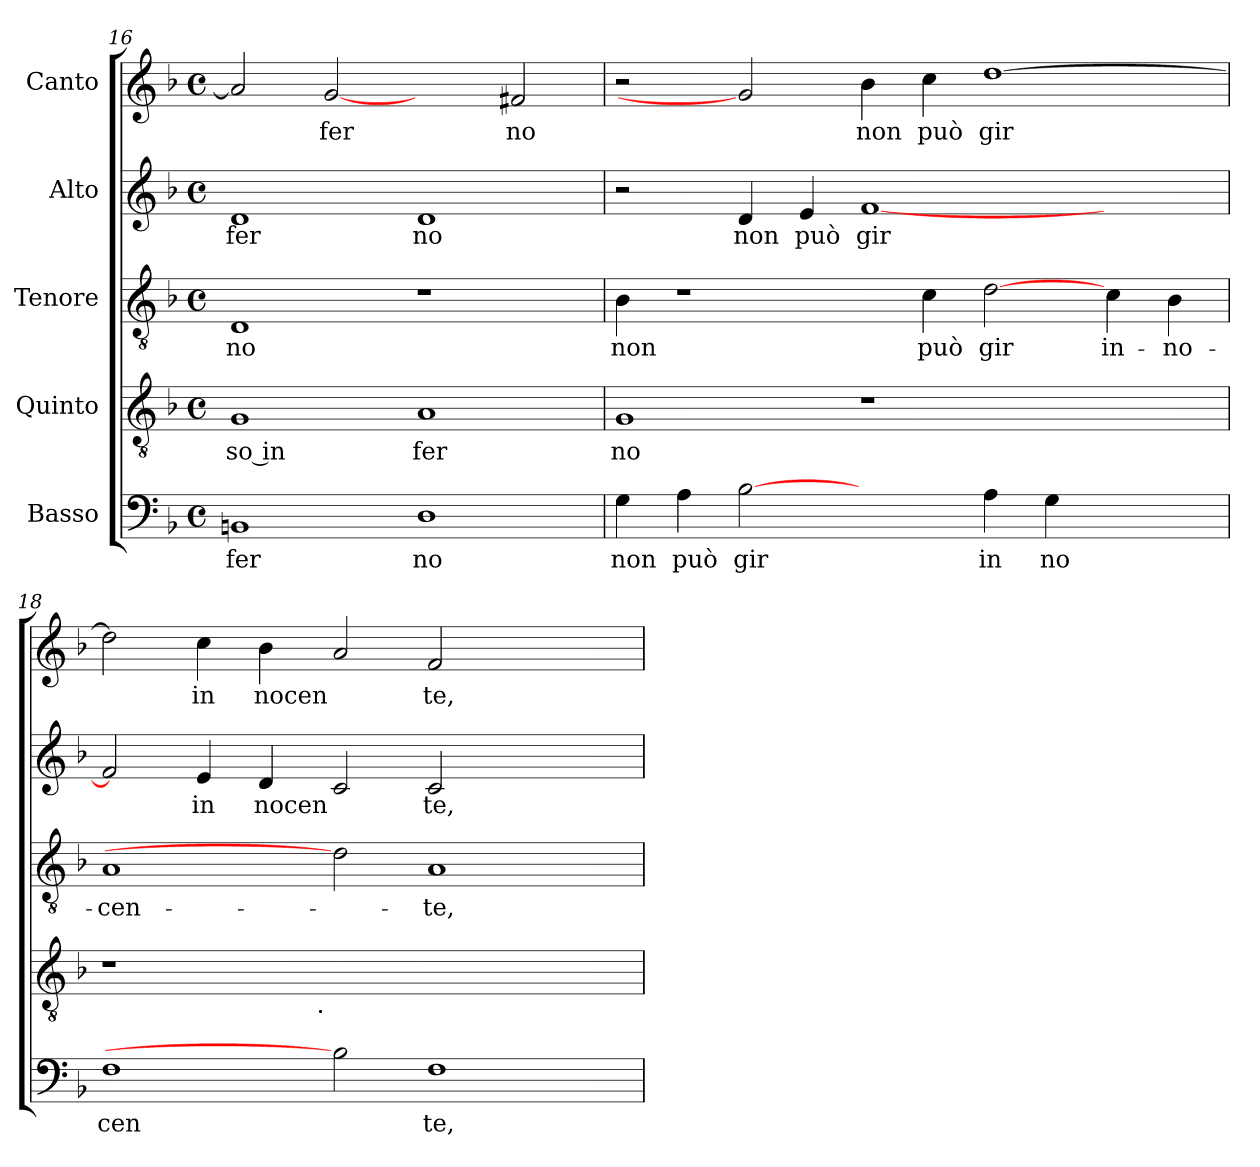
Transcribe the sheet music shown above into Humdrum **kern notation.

**kern	**text	**kern	**text	**kern	**text	**kern	**text	**kern	**text
*part5	*part5	*part4	*part4	*part3	*part3	*part2	*part2	*part1	*part1
*staff5	*staff5	*staff4	*staff4	*staff3	*staff3	*staff2	*staff2	*staff1	*staff1
*I"Basso	*	*I"Quinto	*	*I"Tenore	*	*I"Alto	*	*I"Canto	*
*clefF4	*	*clefGv2	*	*clefGv2	*	*clefG2	*	*clefG2	*
*k[b-]	*	*k[b-]	*	*k[b-]	*	*k[b-]	*	*k[b-]	*
*F:	*	*F:	*	*F:	*	*F:	*	*F:	*
*M4/4	*	*M4/4	*	*M4/4	*	*M4/4	*	*M4/4	*
*met(c)	*	*met(c)	*	*met(c)	*	*met(c)	*	*met(c)	*
=16	=16	=16	=16	=16	=16	=16	=16	=16	=16
!	!LO:LY:b:cj	!	!LO:LY:b:rj	!	!LO:LY:b:cj	!	!LO:LY:b:cj	!	!
1BBn	fer	1G	so in	1D	no	1d	fer	2a/]	.
!	!	!	!	!	!	!	!	!	!LO:LY:b:cj
.	.	.	.	.	.	.	.	[2g	fer
!	!LO:LY:b:cj	!	!LO:LY:b:cj	!	!	!	!LO:LY:b:cj	!	!
1D	no	1A	fer	1r	.	1d	no	2ryy	.
!	!	!	!	!	!	!	!	!	!LO:LY:b:cj
.	.	.	.	.	.	.	.	2f#X/	no
!!LO:PB:g=z
=17	=17	=17	=17	=17	=17	=17	=17	=17	=17
!	!LO:LY:b:cj	!	!LO:LY:b:cj	!	!LO:LY:b:cj	!	!	!	!
4G\	non	1G	no	4B-\	non	2r	.	2r	.
!	!LO:LY:b:cj	!	!	!	!	!	!	!	!
4A\	può	.	.	1r	.	.	.	.	.
!	!LO:LY:b:cj	!	!	!	!	!	!LO:LY:b:cj	!	!
[2B-	gir	.	.	.	.	4d/	non	2g]	.
!	!	!	!	!	!	!	!LO:LY:b:cj	!	!
.	.	.	.	.	.	4e/	può	.	.
!	!	!	!	!	!	!	!LO:LY:b:cj	!	!LO:LY:b:cj
2ryy	.	1r	.	.	.	[<1f	gir	4b-\	non
!	!	!	!	!	!LO:LY:b:cj	!	!	!	!LO:LY:b:cj
.	.	.	.	4c\	può	.	.	4cc\	può
!	!LO:LY:b:cj	!	!	!	!LO:LY:b:cj	!	!	!	!LO:LY:b:cj
4A\	in	.	.	[2d	gir	.	.	[>1dd	gir
!	!LO:LY:b:cj	!	!	!	!	!	!	!	!
4G\	no	.	.	.	.	.	.	.	.
!	!	!	!	!	!LO:LY:b:cj	!	!	!	!
2ryy	.	2ryy	.	4c\	in-	2ryy	.	.	.
!	!	!	!	!	!LO:LY:b:cj	!	!	!	!
.	.	.	.	4B-\	-no-	.	.	.	.
=18	=18	=18	=18	=18	=18	=18	=18	=18	=18
!	!LO:LY:b:cj	!	!	!	!LO:LY:b:cj	!	!	!	!
*	*	*^	*	*	*	*	*	*	*
1F	cen	1r	2ryy	.	1A	-cen-	2f/]	.	2dd\]	.
!	!	!	!	!	!	!	!	!LO:LY:b:cj	!	!LO:LY:b:cj
.	.	.	4...ryy	.	.	.	4e/	in	4cc\	in
!	!	!	!	!	!	!	!	!LO:LY:b	!	!LO:LY:b
.	.	.	.	.	.	.	4d/	nocen	4b-\	nocen
!	!	!	!LO:TX:b:t=.	!	!	!	!	!	!	!
.	.	.	1ryy	.	.	.	.	.	.	.
2B-]	.	1.ryy	.	.	2d]	.	2c/	.	2a/	.
!	!LO:LY:b:cj	!	!	!	!	!LO:LY:b:cj	!	!LO:LY:b:cj	!	!LO:LY:b:cj
1F	te,	.	.	.	1A	-te,	2c/	te,	2f/	te,
.	.	.	2ryy	.	.	.	.	.	.	.
.	.	.	.	.	.	.	2ryy	.	2ryy	.
.	.	.	32ryy	.	.	.	.	.	.	.
*	*	*v	*v	*	*	*	*	*	*	*
=	=	=	=	=	=	=	=	=	=
*-	*-	*-	*-	*-	*-	*-	*-	*-	*-
